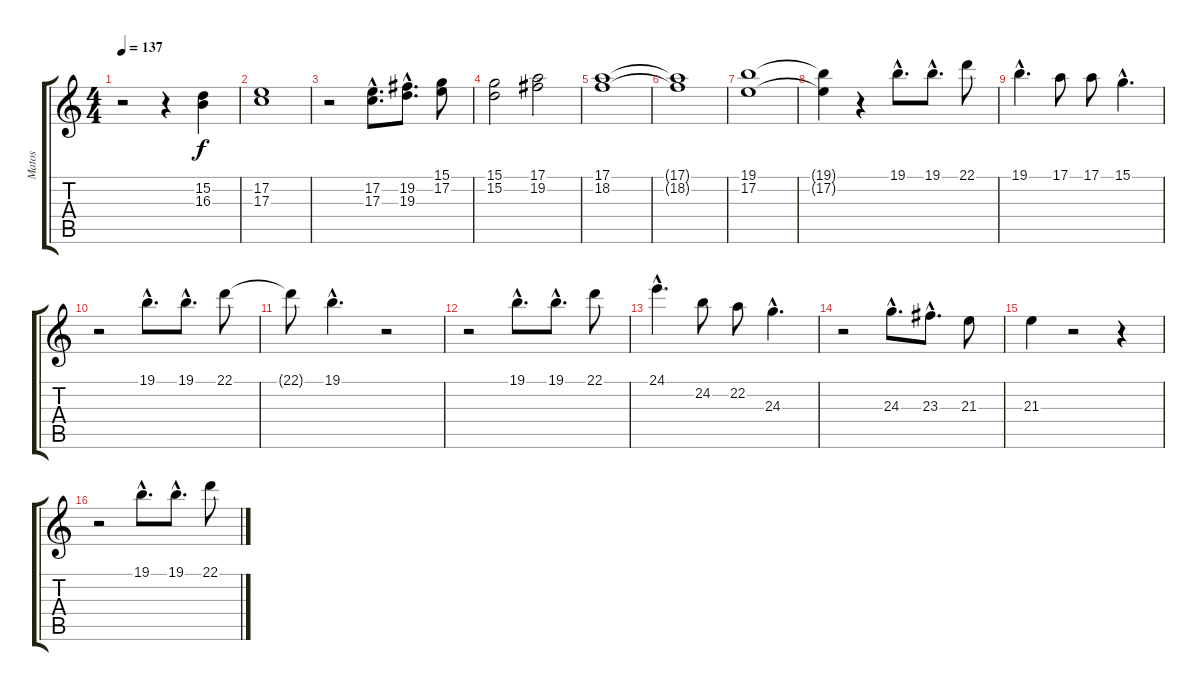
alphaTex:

\track ("Matos" "Matos") {instrument lead6voice}
\staff {score tabs}
\tuning (E4 B3 G3 D3 A2 E2) {hide}
\ts (4 4)
\tempo 137
\clef g2
\ks c
r.2{dy f} r.4 (15.2 16.3).4 |
(17.2 17.3).1 |
r.2 (17.2{hac} 17.3{hac}).8{d} (19.2{hac} 19.3{hac}).8{d} (15.1 17.2).8 |
(15.1 15.2).2 (17.1 19.2).2 |
(17.1 18.2).1 |
(17.1{t} 18.2{t}).1 |
(19.1 17.2).1 |
(19.1{t} 17.2{t}).4 r.4 19.1{hac}.8{d} 19.1{hac}.8{d} 22.1.8 |
19.1{hac}.4{d} 17.1.8 17.1.8 15.1{hac}.4{d} |
r.2 19.1{hac}.8{d} 19.1{hac}.8{d} 22.1.8 |
22.1{t}.8 19.1{hac}.4{d} r.2 |
r.2 19.1{hac}.8{d} 19.1{hac}.8{d} 22.1.8 |
24.1{hac}.4{d} 24.2.8 22.2.8 24.3{hac}.4{d} |
r.2 24.3{hac}.8{d} 23.3{hac}.8{d} 21.3.8 |
21.3.4 r.2 r.4 |
r.2 19.1{hac}.8{d} 19.1{hac}.8{d} 22.1.8
